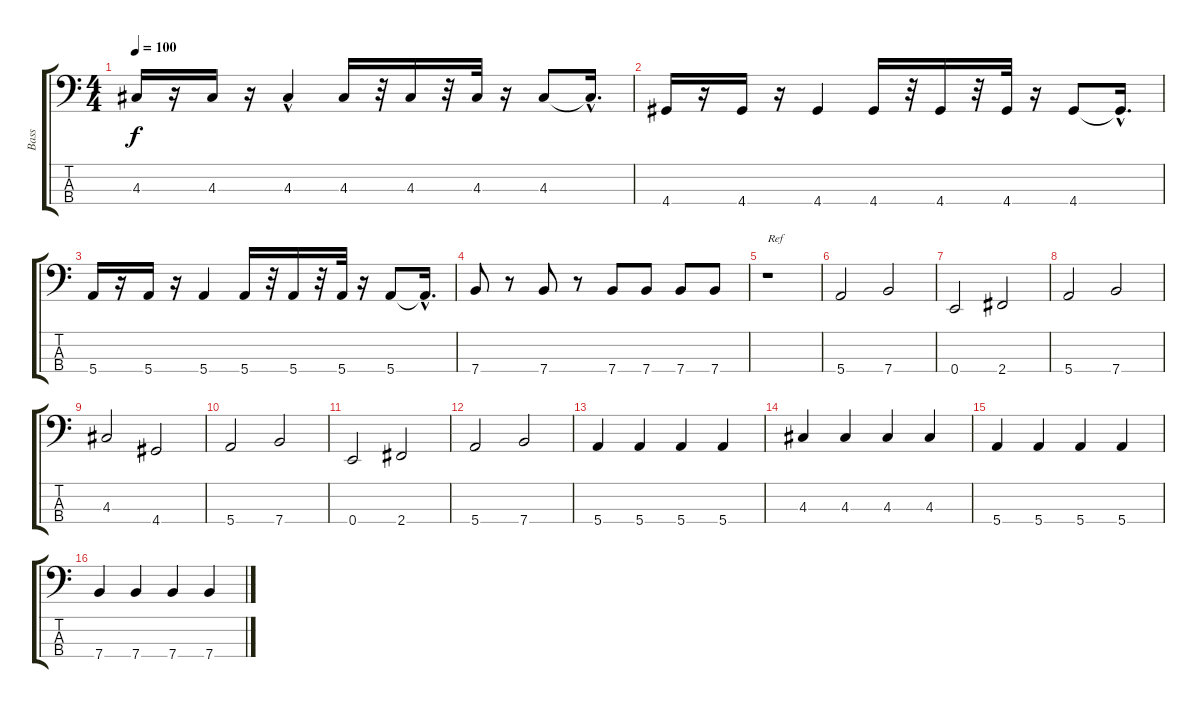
\track ("Bass" "Bass") {instrument electricbassfinger}
\staff {score tabs}
\tuning (G2 D2 A1 E1) {hide}
\ts (4 4)
\tempo 100
\clef f4
\ks c
4.3.16{dy f} r.16 4.3.16 r.16 4.3{hac}.4 4.3.16 r.32 4.3.16 r.32 4.3.32 r.16 4.3.8 4.3{hac t}.16{d} |
4.4.16 r.16 4.4.16 r.16 4.4.4 4.4.16 r.32 4.4.16 r.32 4.4.32 r.16 4.4.8 4.4{hac t}.16{d} |
5.4.16 r.16 5.4.16 r.16 5.4.4 5.4.16 r.32 5.4.16 r.32 5.4.32 r.16 5.4.8 5.4{hac t}.16{d} |
7.4.8 r.8 7.4.8 r.8 7.4.8 7.4.8 7.4.8 7.4.8 |
r.1{txt "Ref"} |
5.4.2 7.4.2 |
0.4.2 2.4.2 |
5.4.2 7.4.2 |
4.3.2 4.4.2 |
5.4.2 7.4.2 |
0.4.2 2.4.2 |
5.4.2 7.4.2 |
5.4.4 5.4.4 5.4.4 5.4.4 |
4.3.4 4.3.4 4.3.4 4.3.4 |
5.4.4 5.4.4 5.4.4 5.4.4 |
7.4.4 7.4.4 7.4.4 7.4.4
